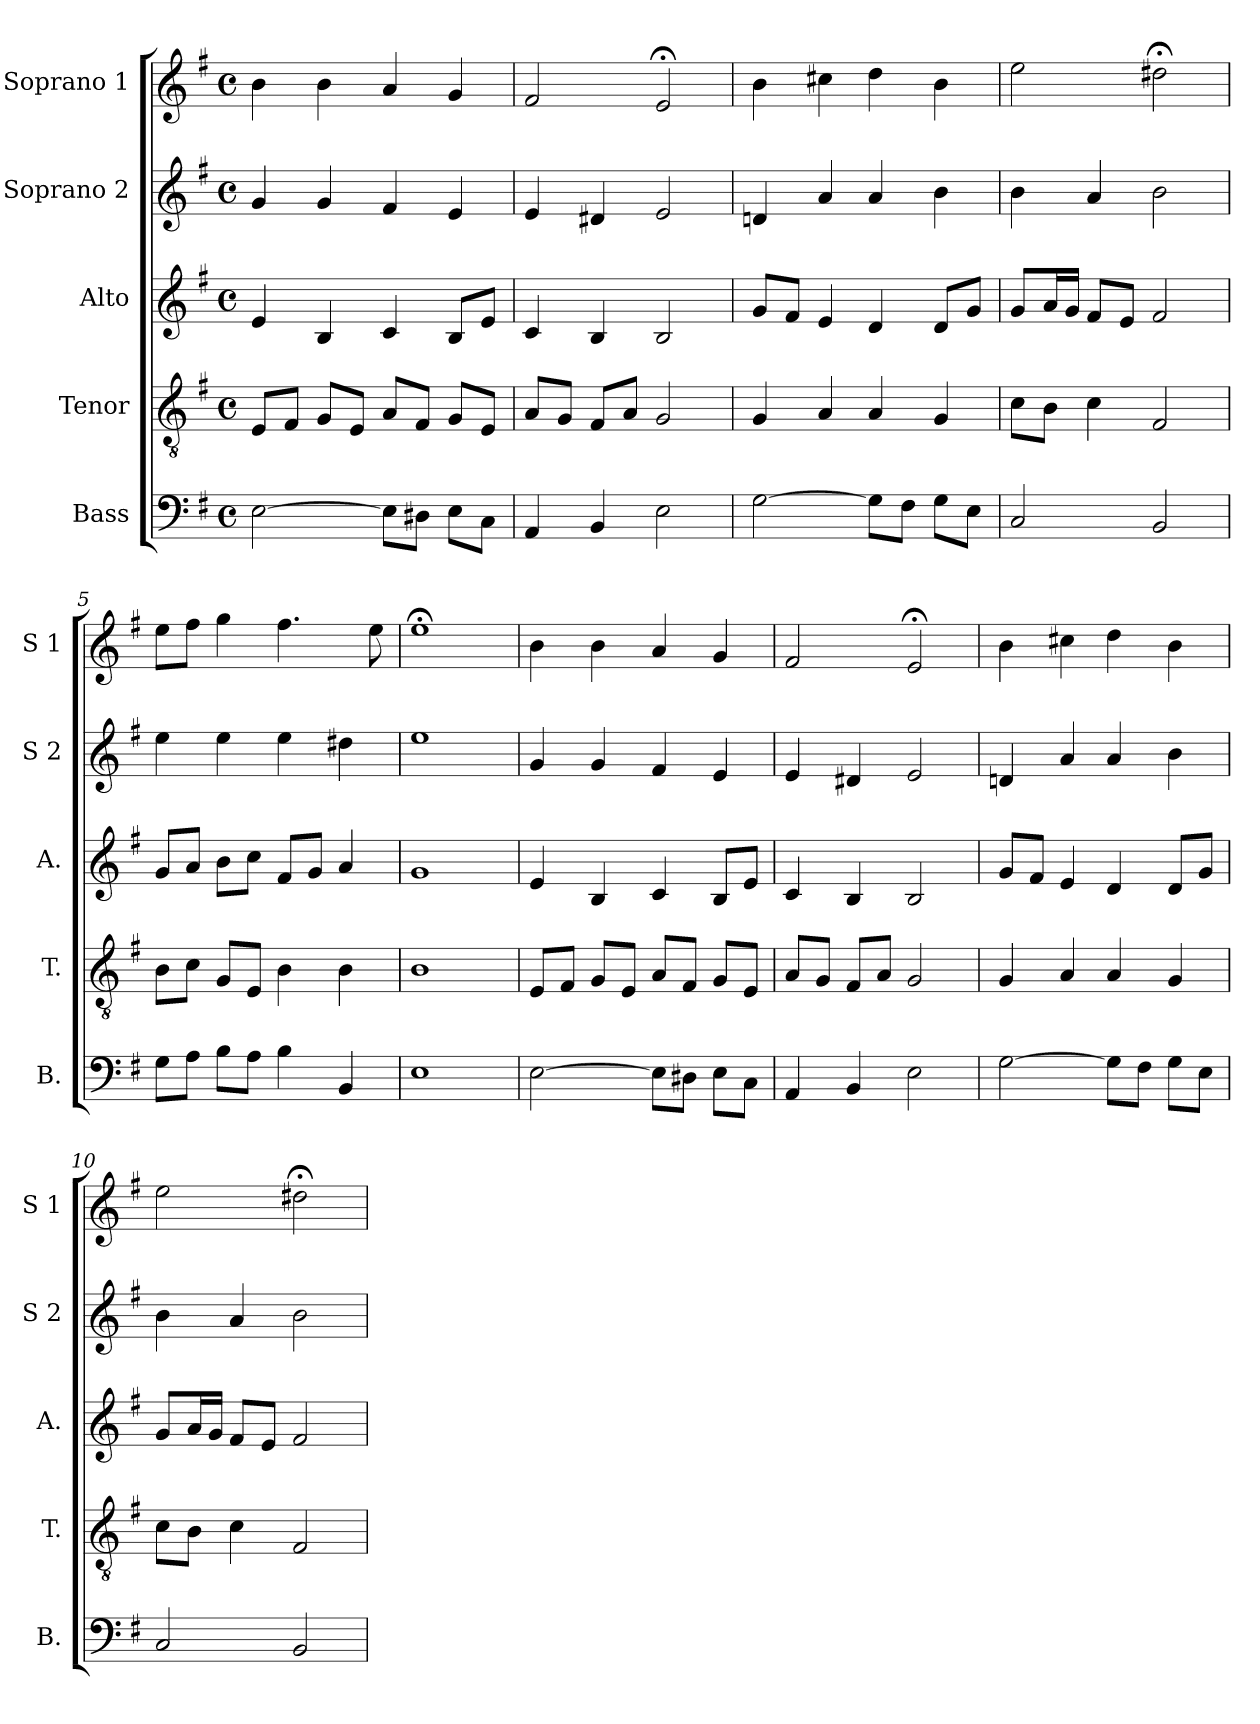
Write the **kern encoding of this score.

**kern	**kern	**kern	**kern	**kern
*part5	*part4	*part3	*part2	*part1
*staff5	*staff4	*staff3	*staff2	*staff1
*I"Bass	*I"Tenor	*I"Alto	*I"Soprano 2	*I"Soprano 1
*I'B.	*I'T.	*I'A.	*I'S 2	*I'S 1
*clefF4	*clefGv2	*clefG2	*clefG2	*clefG2
*k[f#]	*k[f#]	*k[f#]	*k[f#]	*k[f#]
*e:	*e:	*e:	*e:	*e:
*M4/4	*M4/4	*M4/4	*M4/4	*M4/4
*met(c)	*met(c)	*met(c)	*met(c)	*met(c)
=1	=1	=1	=1	=1
[2E\	8E/L	4e/	4g/	4b\
.	8F#/J	.	.	.
.	8G/L	4B/	4g/	4b\
.	8E/J	.	.	.
8E\L]	8A/L	4c/	4f#/	4a/
8D#X\J	8F#/J	.	.	.
8E\L	8G/L	8B/L	4e/	4g/
8C\J	8E/J	8e/J	.	.
=2	=2	=2	=2	=2
4AA/	8A/L	4c/	4e/	2f#/
.	8G/J	.	.	.
4BB/	8F#/L	4B/	4d#X/	.
.	8A/J	.	.	.
2E\	2G/	2B/	2e/	2e;</
=3	=3	=3	=3	=3
[2G\	4G/	8g/L	4dn/	4b\
.	.	8f#/J	.	.
.	4A/	4e/	4a/	4cc#X\
8G\L]	4A/	4d/	4a/	4dd\
8F#\J	.	.	.	.
8G\L	4G/	8d/L	4b\	4b\
8E\J	.	8g/J	.	.
=4	=4	=4	=4	=4
2C/	8c\L	8g/L	4b\	2ee\
.	8B\J	16a/L	.	.
.	.	16g/JJ	.	.
.	4c\	8f#/L	4a/	.
.	.	8e/J	.	.
2BB/	2F#/	2f#/	2b\	2dd#X;<\
!!LO:LB:g=z
=5	=5	=5	=5	=5
8G\L	8B\L	8g/L	4ee\	8ee\L
8A\J	8c\J	8a/J	.	8ff#\J
8B\L	8G/L	8b\L	4ee\	4gg\
8A\J	8E/J	8cc\J	.	.
4B\	4B\	8f#/L	4ee\	4.ff#\
.	.	8g/J	.	.
4BB/	4B\	4a/	4dd#X\	.
.	.	.	.	8ee\
=6	=6	=6	=6	=6
1E	1B	1g	1ee	1ee;<
=7	=7	=7	=7	=7
[2E\	8E/L	4e/	4g/	4b\
.	8F#/J	.	.	.
.	8G/L	4B/	4g/	4b\
.	8E/J	.	.	.
8E\L]	8A/L	4c/	4f#/	4a/
8D#X\J	8F#/J	.	.	.
8E\L	8G/L	8B/L	4e/	4g/
8C\J	8E/J	8e/J	.	.
=8	=8	=8	=8	=8
4AA/	8A/L	4c/	4e/	2f#/
.	8G/J	.	.	.
4BB/	8F#/L	4B/	4d#X/	.
.	8A/J	.	.	.
2E\	2G/	2B/	2e/	2e;</
=9	=9	=9	=9	=9
[2G\	4G/	8g/L	4dn/	4b\
.	.	8f#/J	.	.
.	4A/	4e/	4a/	4cc#X\
8G\L]	4A/	4d/	4a/	4dd\
8F#\J	.	.	.	.
8G\L	4G/	8d/L	4b\	4b\
8E\J	.	8g/J	.	.
!!LO:PB:g=z
=10	=10	=10	=10	=10
2C/	8c\L	8g/L	4b\	2ee\
.	8B\J	16a/L	.	.
.	.	16g/JJ	.	.
.	4c\	8f#/L	4a/	.
.	.	8e/J	.	.
2BB/	2F#/	2f#/	2b\	2dd#X;<\
=	=	=	=	=
*-	*-	*-	*-	*-
